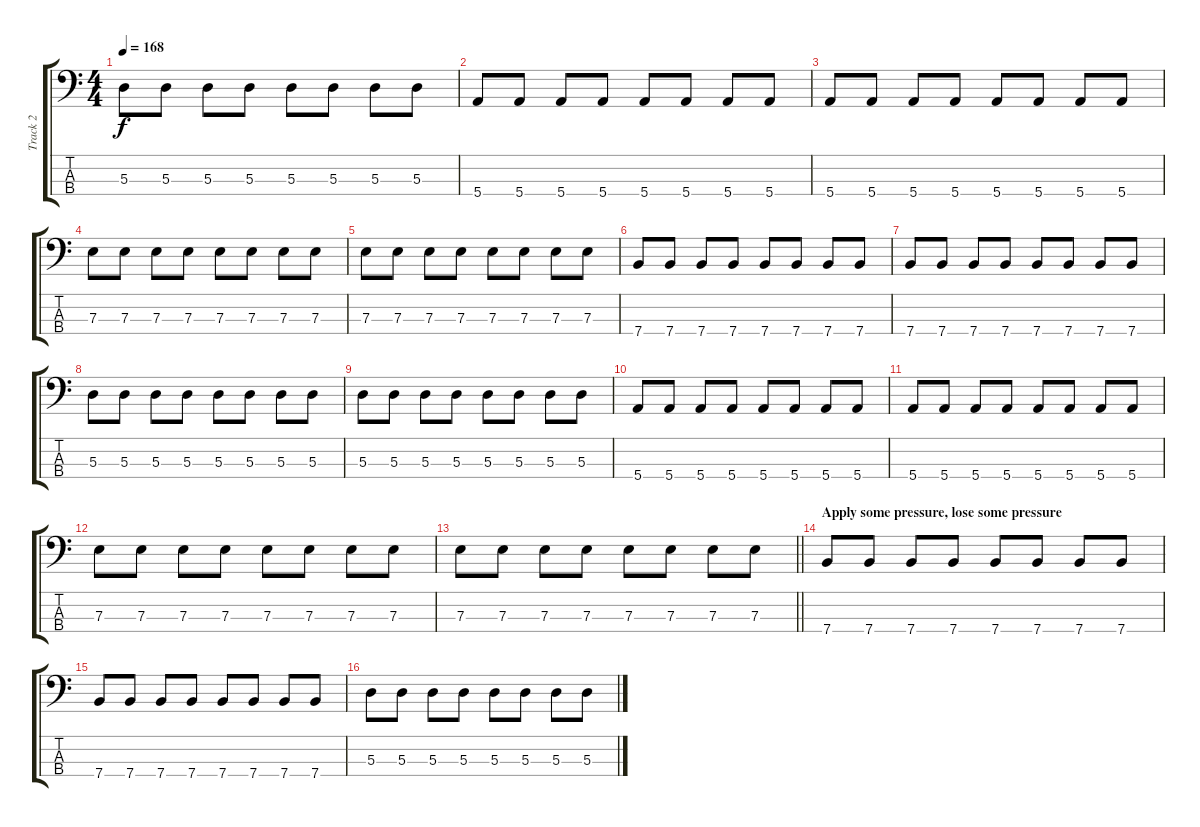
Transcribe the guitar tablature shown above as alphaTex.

\track ("Track 2" "Track 2") {instrument electricbassfinger}
\staff {score tabs}
\tuning (G2 D2 A1 E1) {hide}
\ts (4 4)
\tempo 168
\clef f4
\ks c
5.3.8{dy f} 5.3.8 5.3.8 5.3.8 5.3.8 5.3.8 5.3.8 5.3.8 |
5.4.8 5.4.8 5.4.8 5.4.8 5.4.8 5.4.8 5.4.8 5.4.8 |
5.4.8 5.4.8 5.4.8 5.4.8 5.4.8 5.4.8 5.4.8 5.4.8 |
7.3.8 7.3.8 7.3.8 7.3.8 7.3.8 7.3.8 7.3.8 7.3.8 |
7.3.8 7.3.8 7.3.8 7.3.8 7.3.8 7.3.8 7.3.8 7.3.8 |
7.4.8 7.4.8 7.4.8 7.4.8 7.4.8 7.4.8 7.4.8 7.4.8 |
7.4.8 7.4.8 7.4.8 7.4.8 7.4.8 7.4.8 7.4.8 7.4.8 |
5.3.8 5.3.8 5.3.8 5.3.8 5.3.8 5.3.8 5.3.8 5.3.8 |
5.3.8 5.3.8 5.3.8 5.3.8 5.3.8 5.3.8 5.3.8 5.3.8 |
5.4.8 5.4.8 5.4.8 5.4.8 5.4.8 5.4.8 5.4.8 5.4.8 |
5.4.8 5.4.8 5.4.8 5.4.8 5.4.8 5.4.8 5.4.8 5.4.8 |
7.3.8 7.3.8 7.3.8 7.3.8 7.3.8 7.3.8 7.3.8 7.3.8 |
\barLineRight lightlight
7.3.8 7.3.8 7.3.8 7.3.8 7.3.8 7.3.8 7.3.8 7.3.8 |
\section ("" "Apply some pressure, lose some pressure")
7.4.8 7.4.8 7.4.8 7.4.8 7.4.8 7.4.8 7.4.8 7.4.8 |
7.4.8 7.4.8 7.4.8 7.4.8 7.4.8 7.4.8 7.4.8 7.4.8 |
5.3.8 5.3.8 5.3.8 5.3.8 5.3.8 5.3.8 5.3.8 5.3.8
